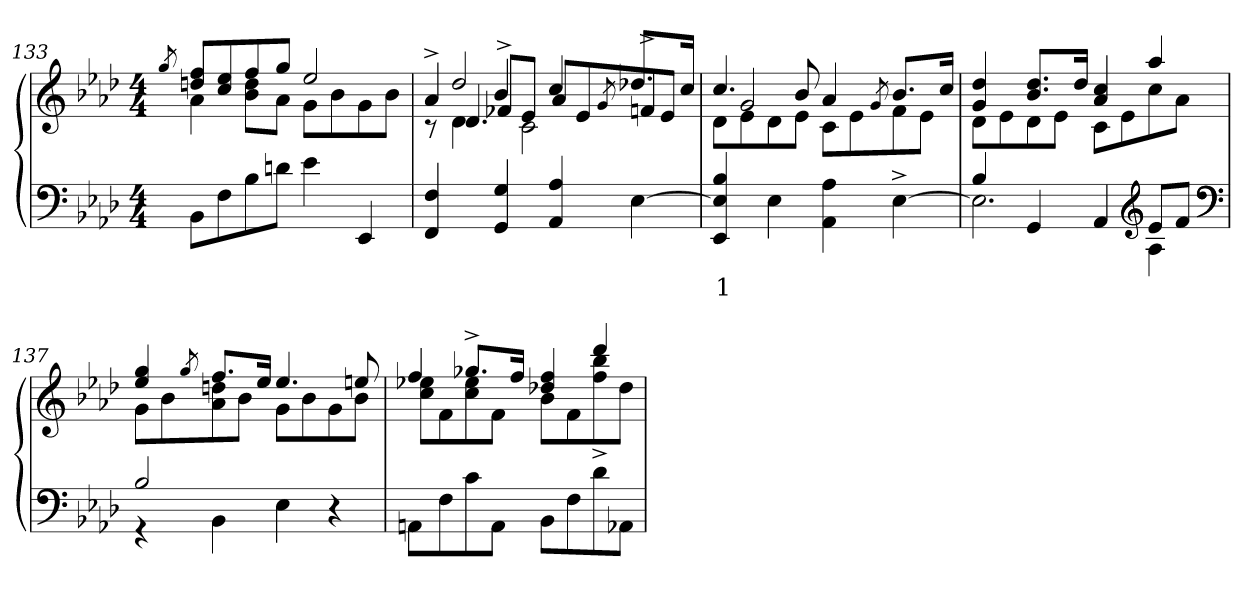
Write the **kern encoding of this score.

**kern	**text	**kern
*part2	*part2	*part1
*staff2	*staff2	*staff1
*clefF4	*	*clefG2
*k[b-e-a-d-]	*	*k[b-e-a-d-]
*M4/4	*	*M4/4
=133	=133	=133
.	.	8qgg/
*	*	*^
8BB-L	.	8ff 8ddnL	4a-
8F	.	8ee- 8cc	.
8B-	.	8ff	8dd 8b-L
8dnJ	.	8ggJ	8a-J
4e-	.	2ee-	8gL
.	.	.	8b-
4EE-	.	.	8g
.	.	.	8b-J
=134	=134	=134	=134
*	*	*^	*^
*	*	*	*	*^	*
4F 4FF	.	4a-^>	8r	8ryy	8ryy	4ryy
.	.	.	4d-	4.d-/	2dd-/	.
4G 4GG	.	4b-	.	.	.	8f-X^>L
.	.	.	2c	.	.	8e-J
4A-/ 4AA-/	.	4cc	.	2ryy	.	8a-L
.	.	.	.	.	4.ryy	8e-
.	.	8qg	.	.	.	.
[4E-	.	8.dd-XL	.	.	.	8fn^>
.	.	.	8ryy	.	.	8e-J
.	.	16ccJk	.	.	.	.
*	*	*v	*v	*v	*v	*v
=135	=135	=135
*	*	*^
*	*	*	*^
4B- 4E-] 4EE-	1	4.cc	8d-L	8ryy
.	.	.	8e-	2g/
4E-	.	.	8d-	.
.	.	8b-	8e-J	.
4A- 4AA-	.	4a-	8cL	.
.	.	.	8e-	4.ryy
.	.	8qg/	.	.
[4E-^>	.	8.b-L	8f	.
.	.	.	8e-J	.
.	.	16ccJk	.	.
*	*	*	*v	*v
=136	=136	=136	=136
*^	*	*	*
4B-	2.E-]	.	4dd- 4g	8d-L
.	.	.	.	8e-
4GG	.	.	8.dd- 8.b-L	8d-
.	.	.	.	8e-J
.	.	.	16dd-Jk	.
4AA-	.	.	4cc 4a-	8cL
.	.	.	.	8e-
*clefG2	*	*	*	*
8e-L	4A-	.	4aa-	8cc
8fJ	.	.	.	8a-J
*clefF4	*	*	*	*
=137	=137	=137	=137	=137
2B-	4r	.	4gg 4ee-	8gL
.	.	.	.	8b-
.	.	.	8qgg/	.
.	4BB-	.	8.ffL	8ddn 8a-
.	.	.	.	8b-J
.	.	.	16ee-Jk	.
2ryy	4E-	.	4.ee-	8gL
.	.	.	.	8b-
.	4r	.	.	8g
.	.	.	8een	8b-J
*v	*v	*	*	*
=138	=138	=138	=138
8AAnL	.	4ff	8ee-X 8ccL
8F	.	.	8f
8c	.	8.gg-X^>L	8ee- 8cc
8AAJ	.	.	8fJ
.	.	16ffJk	.
8BB-L	.	4ff 4dd-X	8b-L
8F	.	.	8f
8d-	.	4ddd-	8bb-^> 8ff^>
8AA-XJ	.	.	8dd-J
*	*	*v	*v
=	=	=
*-	*-	*-
